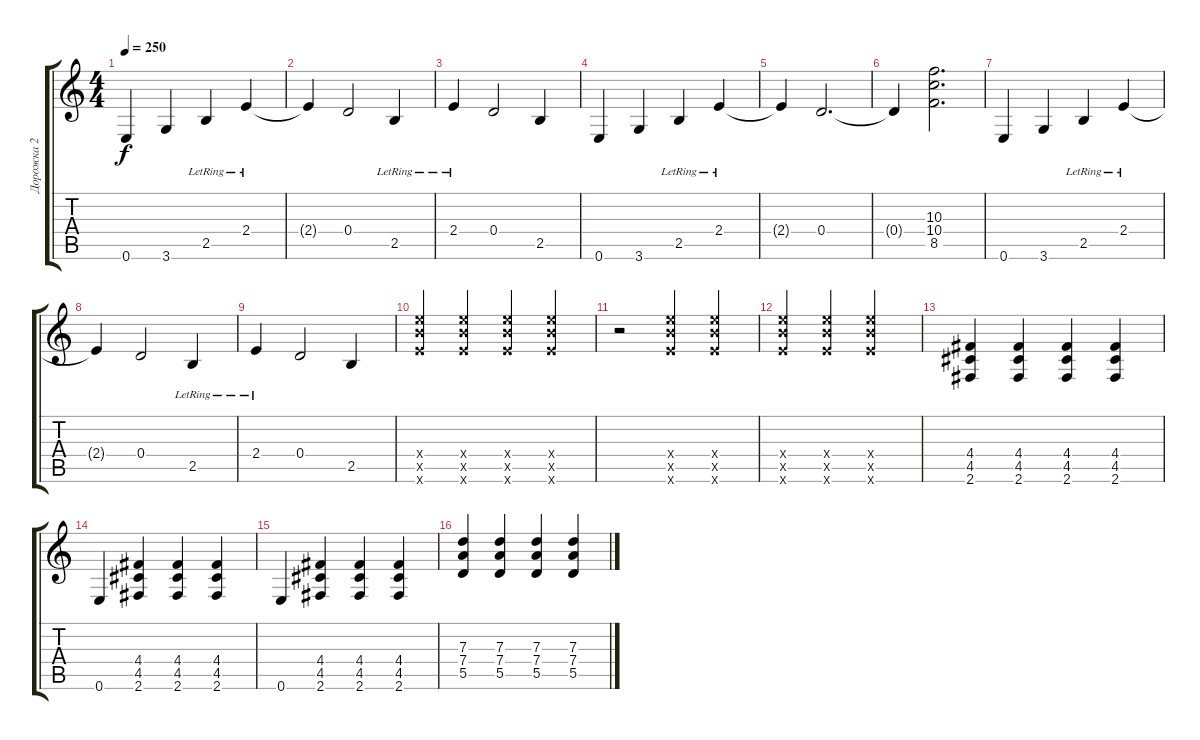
\track ("Дорожка 2" "Дорожка 2") {instrument overdrivenguitar}
\staff {score tabs}
\tuning (E4 B3 G3 D3 A2 E2) {hide}
\ts (4 4)
\tempo 250
\clef g2
\ks c
0.6.4{dy f} 3.6.4 2.5{lr}.4 2.4{lr}.4 |
2.4{t}.4 0.4.2 2.5{lr}.4 |
2.4{lr}.4 0.4.2 2.5.4 |
0.6.4 3.6.4 2.5{lr}.4 2.4{lr}.4 |
2.4{t}.4 0.4.2{d} |
0.4{t}.4 (10.3 10.4 8.5).2{d} |
0.6.4 3.6.4 2.5{lr}.4 2.4{lr}.4 |
2.4{t}.4 0.4.2 2.5{lr}.4 |
2.4{lr}.4 0.4.2 2.5.4 |
(14.4{x} 14.5{x} 12.6{x}).4 (14.4{x} 14.5{x} 12.6{x}).4 (14.4{x} 14.5{x} 12.6{x}).4 (14.4{x} 14.5{x} 12.6{x}).4 |
r.2 (14.4{x} 14.5{x} 12.6{x}).4 (14.4{x} 14.5{x} 12.6{x}).4 |
(14.4{x} 14.5{x} 12.6{x}).4 (14.4{x} 14.5{x} 12.6{x}).4 (14.4{x} 14.5{x} 12.6{x}).2 |
(4.4 4.5 2.6).4 (4.4 4.5 2.6).4 (4.4 4.5 2.6).4 (4.4 4.5 2.6).4 |
0.6.4 (4.4 4.5 2.6).4 (4.4 4.5 2.6).4 (4.4 4.5 2.6).4 |
0.6.4 (4.4 4.5 2.6).4 (4.4 4.5 2.6).4 (4.4 4.5 2.6).4 |
(7.3 7.4 5.5).4 (7.3 7.4 5.5).4 (7.3 7.4 5.5).4 (7.3 7.4 5.5).4
